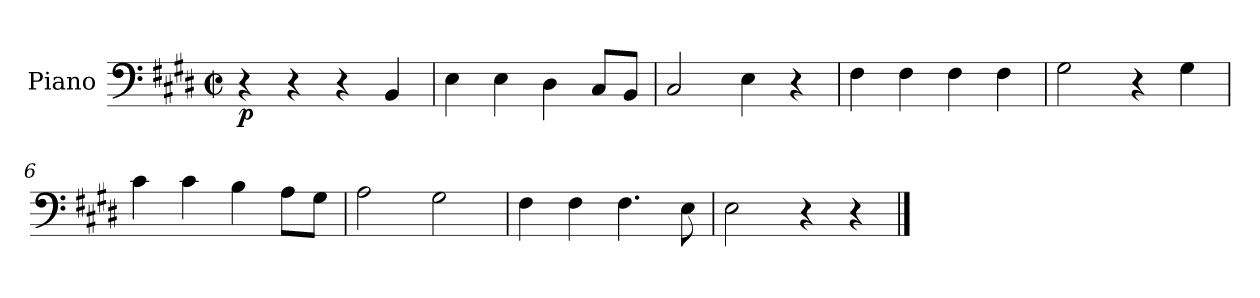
**kern	**dynam
*part1	*part1
*staff1	*staff1
*I"Piano	*
*I'Pno.	*
*clefF4	*
*k[f#c#g#d#]	*
*M2/2	*
*met(c|)	*
=1	=1
!	!LO:DY:b
4r	p
4r	.
4r	.
4BB/	.
=2	=2
4E\	.
4E\	.
4D#\	.
8C#/L	.
8BB/J	.
=3	=3
2C#/	.
4E\	.
4r	.
=4	=4
4F#\	.
4F#\	.
4F#\	.
4F#\	.
=5	=5
2G#\	.
4r	.
4G#\	.
=6	=6
4c#\	.
4c#\	.
4B\	.
8A\L	.
8G#\J	.
=7	=7
2A\	.
2G#\	.
=8	=8
4F#\	.
4F#\	.
4.F#\	.
8E\	.
=9	=9
2E\	.
4r	.
4r	.
==	==
*-	*-
